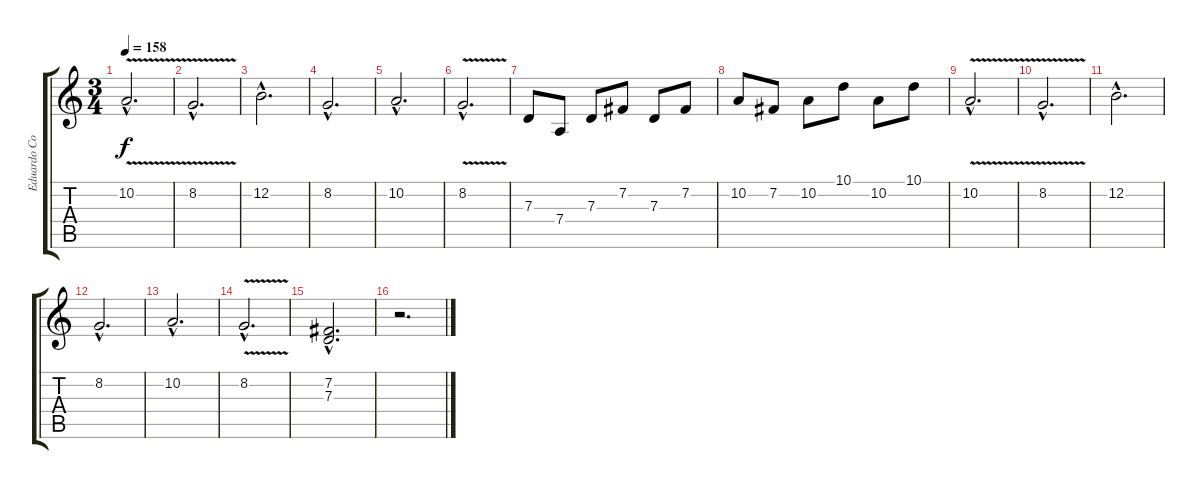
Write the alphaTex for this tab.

\track ("Eduardo Coma" "Eduardo Co") {instrument violin}
\staff {score tabs}
\tuning (E4 B3 G3 D3 A2 E2) {hide}
\ts (3 4)
\tempo 158
\clef g2
\ks c
10.2{v hac}.2{d dy f} |
8.2{v hac}.2{d} |
12.2{hac}.2{d} |
8.2{hac}.2{d} |
10.2{hac}.2{d} |
8.2{v hac}.2{d} |
7.3.8 7.4.8 7.3.8 7.2.8 7.3.8 7.2.8 |
10.2.8 7.2.8 10.2.8 10.1.8 10.2.8 10.1.8 |
10.2{v hac}.2{d} |
8.2{v hac}.2{d} |
12.2{hac}.2{d} |
8.2{hac}.2{d} |
10.2{hac}.2{d} |
8.2{v hac}.2{d} |
(7.2{hac} 7.3{hac}).2{d} |
r.2{d}
